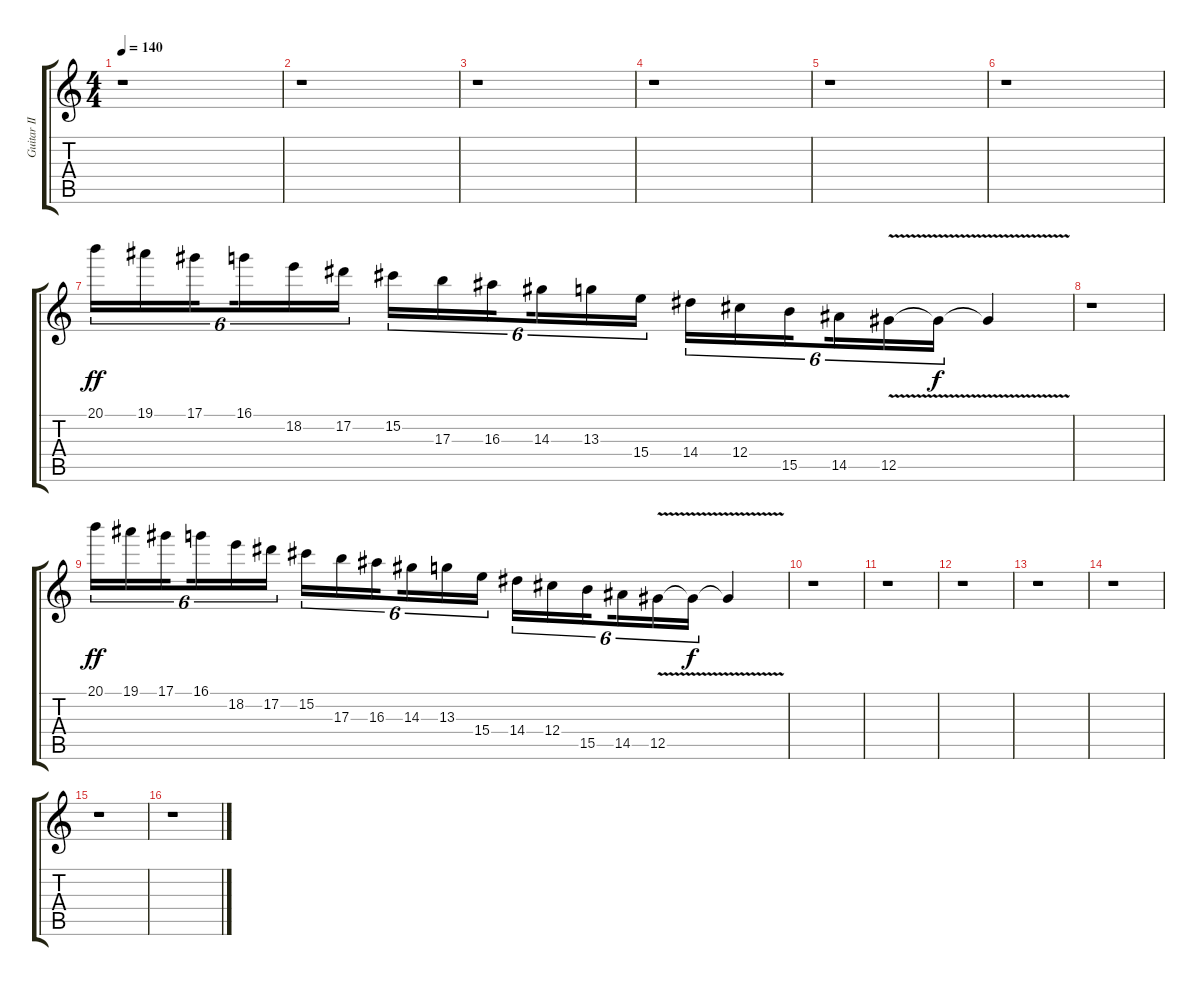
\track ("Guitar II" "Guitar II") {instrument distortionguitar}
\staff {score tabs}
\tuning (Eb4 Bb3 Gb3 Db3 Ab2 Eb2) {hide}
\ts (4 4)
\tempo 140
\clef g2
\ks c
r.1{dy ff instrument distortionguitar} |
r.1 |
r.1 |
r.1 |
r.1 |
r.1 |
20.1.16{tu (6 4)} 19.1.16{tu (6 4)} 17.1.16{tu (6 4) beam splitsecondary} 16.1.16{tu (6 4)} 18.2.16{tu (6 4)} 17.2.16{tu (6 4)} 15.2.16{tu (6 4)} 17.3.16{tu (6 4)} 16.3.16{tu (6 4) beam splitsecondary} 14.3.16{tu (6 4)} 13.3.16{tu (6 4)} 15.4.16{tu (6 4)} 14.4.16{tu (6 4)} 12.4.16{tu (6 4)} 15.5.16{tu (6 4) beam splitsecondary} 14.5.16{tu (6 4)} 12.5{v}.16{tu (6 4)} 12.5{t}.16{tu (6 4) dy f} 12.5{v t}.4 |
r.1 |
20.1.16{tu (6 4) dy ff} 19.1.16{tu (6 4)} 17.1.16{tu (6 4) beam splitsecondary} 16.1.16{tu (6 4)} 18.2.16{tu (6 4)} 17.2.16{tu (6 4)} 15.2.16{tu (6 4)} 17.3.16{tu (6 4)} 16.3.16{tu (6 4) beam splitsecondary} 14.3.16{tu (6 4)} 13.3.16{tu (6 4)} 15.4.16{tu (6 4)} 14.4.16{tu (6 4)} 12.4.16{tu (6 4)} 15.5.16{tu (6 4) beam splitsecondary} 14.5.16{tu (6 4)} 12.5{v}.16{tu (6 4)} 12.5{t}.16{tu (6 4) dy f} 12.5{v t}.4 |
r.1 |
r.1 |
r.1 |
r.1 |
r.1 |
r.1 |
r.1
